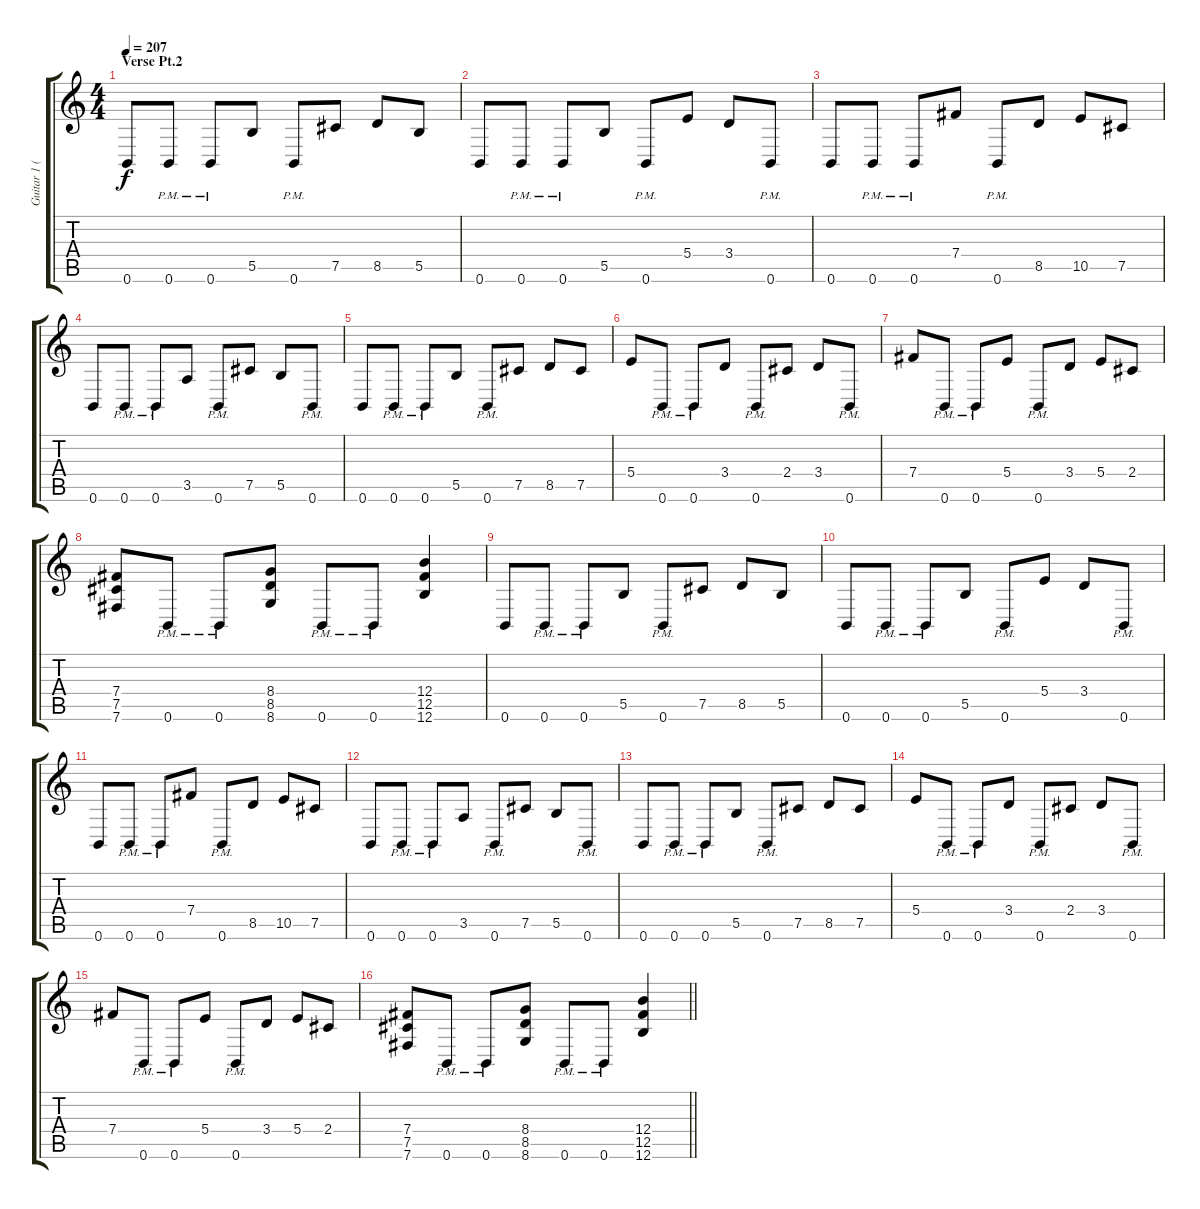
\track ("Guitar 1 (Distortion)" "Guitar 1 (") {instrument distortionguitar}
\staff {score tabs}
\tuning (Db4 Ab3 E3 B2 Gb2 B1) {hide}
\ts (4 4)
\section ("" "Verse Pt.2")
\tempo 207
\clef g2
\ks c
0.6.8{dy f instrument distortionguitar} 0.6{pm}.8 0.6{pm}.8 5.5.8 0.6{pm}.8 7.5.8 8.5.8 5.5.8 |
0.6.8 0.6{pm}.8 0.6{pm}.8 5.5.8 0.6{pm}.8 5.4.8 3.4.8 0.6{pm}.8 |
0.6.8 0.6{pm}.8 0.6{pm}.8 7.4.8 0.6{pm}.8 8.5.8 10.5.8 7.5.8 |
0.6.8 0.6{pm}.8 0.6{pm}.8 3.5.8 0.6{pm}.8 7.5.8 5.5.8 0.6{pm}.8 |
0.6.8 0.6{pm}.8 0.6{pm}.8 5.5.8 0.6{pm}.8 7.5.8 8.5.8 7.5.8 |
5.4.8 0.6{pm}.8 0.6{pm}.8 3.4.8 0.6{pm}.8 2.4.8 3.4.8 0.6{pm}.8 |
7.4.8 0.6{pm}.8 0.6{pm}.8 5.4.8 0.6{pm}.8 3.4.8 5.4.8 2.4.8 |
(7.4 7.5 7.6).8 0.6{pm}.8 0.6{pm}.8 (8.4 8.5 8.6).8 0.6{pm}.8 0.6{pm}.8 (12.4 12.5 12.6).4 |
0.6.8 0.6{pm}.8 0.6{pm}.8 5.5.8 0.6{pm}.8 7.5.8 8.5.8 5.5.8 |
0.6.8 0.6{pm}.8 0.6{pm}.8 5.5.8 0.6{pm}.8 5.4.8 3.4.8 0.6{pm}.8 |
0.6.8 0.6{pm}.8 0.6{pm}.8 7.4.8 0.6{pm}.8 8.5.8 10.5.8 7.5.8 |
0.6.8 0.6{pm}.8 0.6{pm}.8 3.5.8 0.6{pm}.8 7.5.8 5.5.8 0.6{pm}.8 |
0.6.8 0.6{pm}.8 0.6{pm}.8 5.5.8 0.6{pm}.8 7.5.8 8.5.8 7.5.8 |
5.4.8 0.6{pm}.8 0.6{pm}.8 3.4.8 0.6{pm}.8 2.4.8 3.4.8 0.6{pm}.8 |
7.4.8 0.6{pm}.8 0.6{pm}.8 5.4.8 0.6{pm}.8 3.4.8 5.4.8 2.4.8 |
\barLineRight lightlight
(7.4 7.5 7.6).8 0.6{pm}.8 0.6{pm}.8 (8.4 8.5 8.6).8 0.6{pm}.8 0.6{pm}.8 (12.4 12.5 12.6).4
